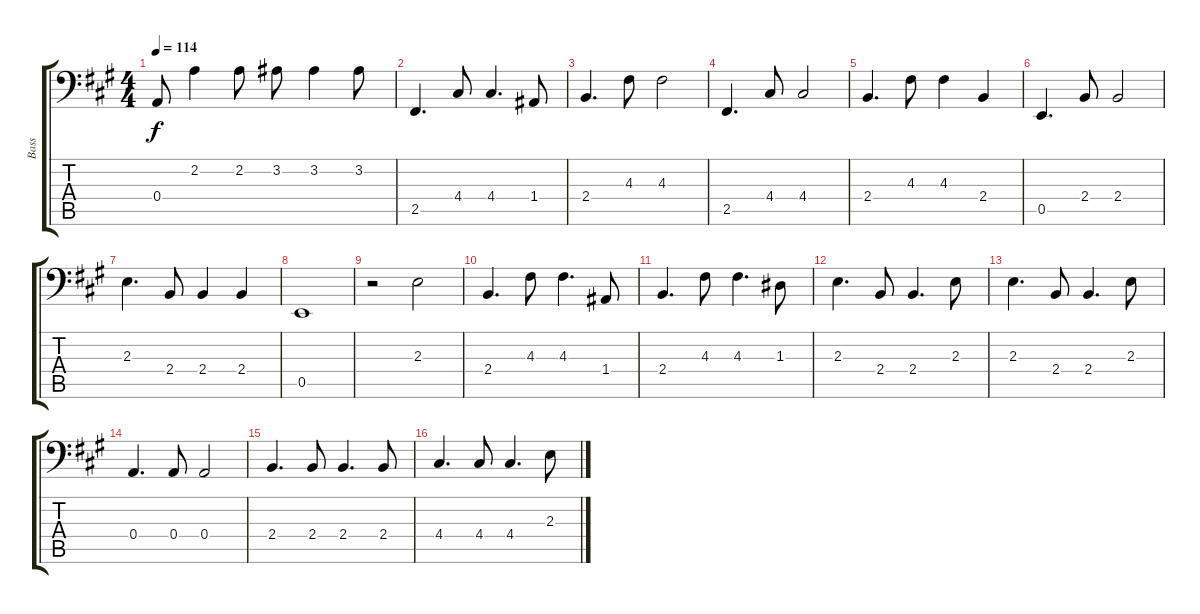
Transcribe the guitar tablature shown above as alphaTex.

\track ("Bass" "Bass") {instrument electricbassfinger}
\staff {score tabs}
\tuning (C3 G2 D2 A1 E1 B0) {hide}
\ts (4 4)
\tempo 114
\clef f4
\ks a
0.4.8{dy f} 2.2.4 2.2.8 3.2.8 3.2.4 3.2.8 |
2.5.4{d} 4.4.8 4.4.4{d} 1.4.8 |
2.4.4{d} 4.3.8 4.3.2 |
2.5.4{d} 4.4.8 4.4.2 |
2.4.4{d} 4.3.8 4.3.4 2.4.4 |
0.5.4{d} 2.4.8 2.4.2 |
2.3.4{d} 2.4.8 2.4.4 2.4.4 |
0.5.1 |
r.2 2.3.2 |
2.4.4{d} 4.3.8 4.3.4{d} 1.4.8 |
2.4.4{d} 4.3.8 4.3.4{d} 1.3.8 |
2.3.4{d} 2.4.8 2.4.4{d} 2.3.8 |
2.3.4{d} 2.4.8 2.4.4{d} 2.3.8 |
0.4.4{d} 0.4.8 0.4.2 |
2.4.4{d} 2.4.8 2.4.4{d} 2.4.8 |
4.4.4{d} 4.4.8 4.4.4{d} 2.3.8
